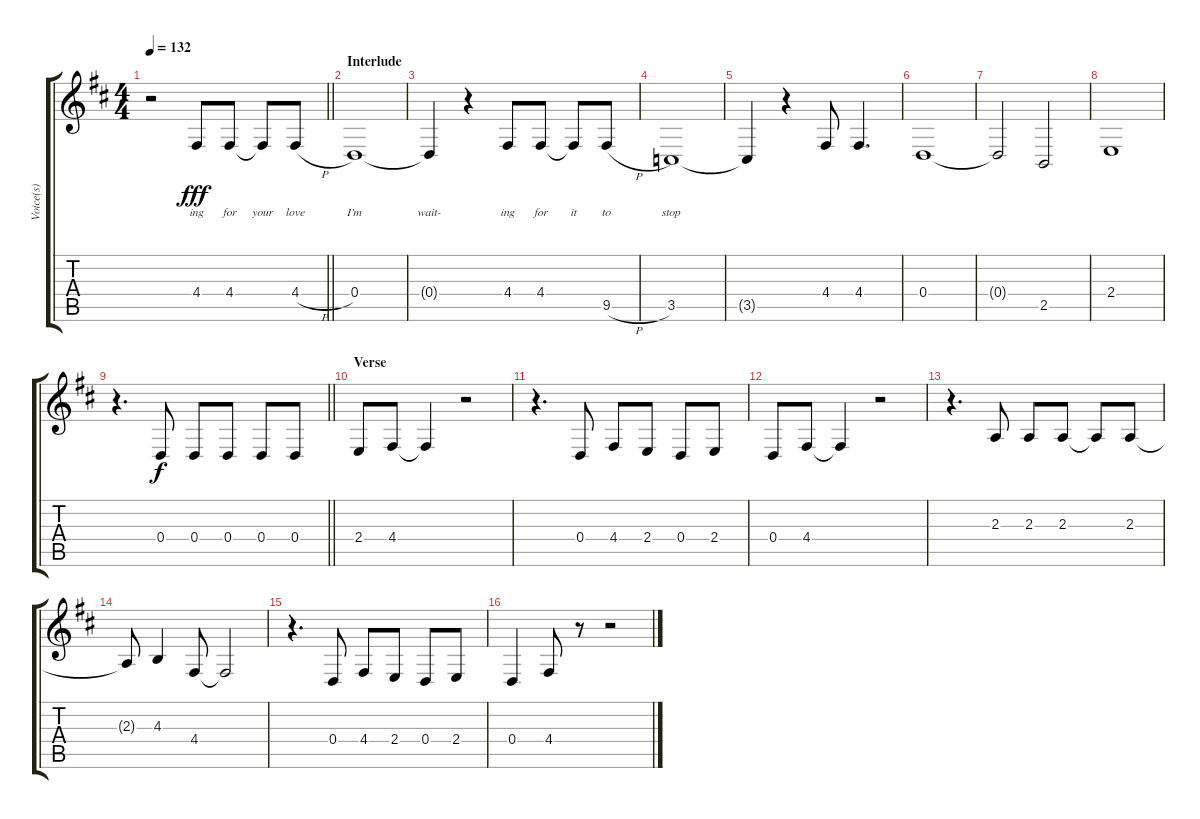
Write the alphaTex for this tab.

\track ("Voice(s)" "Voice(s)") {instrument oboe}
\staff {score tabs}
\tuning (E4 B3 G3 D3 A2 E2) {hide}
\ts (4 4)
\tempo 132
\clef g2
\barLineRight lightlight
\ks d
r.2{dy fff} 4.4.8{lyrics (0 "ing") lyrics (1 "") lyrics (2 "") lyrics (3 "") lyrics (4 "")} 4.4.8{lyrics (0 "for") lyrics (1 "") lyrics (2 "") lyrics (3 "") lyrics (4 "")} 4.4{t}.8{lyrics (0 "your") lyrics (1 "") lyrics (2 "") lyrics (3 "") lyrics (4 "")} 4.4{h}.8{lyrics (0 "love") lyrics (1 "") lyrics (2 "") lyrics (3 "") lyrics (4 "")} |
\section ("" "Interlude")
0.4.1{lyrics (0 "I’m") lyrics (1 "") lyrics (2 "") lyrics (3 "") lyrics (4 "")} |
0.4{t}.4{lyrics (0 "wait-") lyrics (1 "") lyrics (2 "") lyrics (3 "") lyrics (4 "")} r.4 4.4.8{lyrics (0 "ing") lyrics (1 "") lyrics (2 "") lyrics (3 "") lyrics (4 "")} 4.4.8{lyrics (0 "for") lyrics (1 "") lyrics (2 "") lyrics (3 "") lyrics (4 "")} 4.4{t}.8{lyrics (0 "it") lyrics (1 "") lyrics (2 "") lyrics (3 "") lyrics (4 "")} 9.5{h}.8{lyrics (0 "to") lyrics (1 "") lyrics (2 "") lyrics (3 "") lyrics (4 "")} |
3.5.1{lyrics (0 "stop") lyrics (1 "") lyrics (2 "") lyrics (3 "") lyrics (4 "")} |
3.5{t}.4 r.4 4.4.8 4.4.4{d} |
0.4.1 |
0.4{t}.2 2.5.2 |
2.4.1 |
\barLineRight lightlight
r.4{d} 0.4.8{dy f} 0.4.8 0.4.8 0.4.8 0.4.8 |
\section ("" "Verse")
2.4.8 4.4.8 4.4{t}.4 r.2 |
r.4{d} 0.4.8 4.4.8 2.4.8 0.4.8 2.4.8 |
0.4.8 4.4.8 4.4{t}.4 r.2 |
r.4{d} 2.3.8 2.3.8 2.3.8 2.3{t}.8 2.3.8 |
2.3{t}.8 4.3.4 4.4.8 4.4{t}.2 |
r.4{d} 0.4.8 4.4.8 2.4.8 0.4.8 2.4.8 |
0.4.4 4.4.8 r.8 r.2
